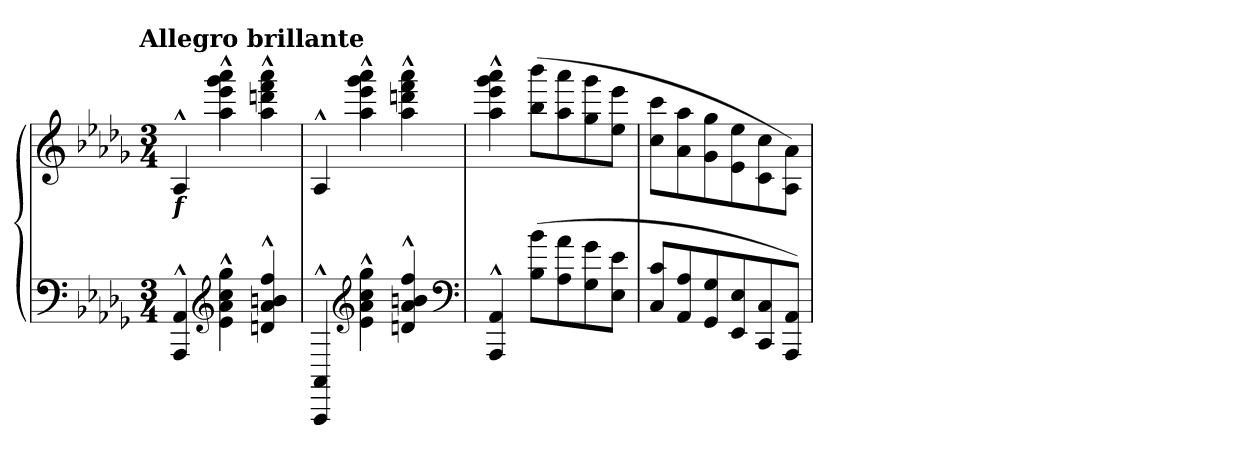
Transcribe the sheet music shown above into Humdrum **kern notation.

**kern	**kern
*part1	*part1
*staff2	*staff1
*clefF4	*clefG2
*k[b-e-a-d-g-]	*k[b-e-a-d-g-]
!!LO:TX:omd:t=Allegro brillante
*M3/4	*M3/4
*MM120	*MM120
=1	=1
!	!LO:TX:b:Bi:t=f
4AAA-^^/ 4AA-^^/	4A-^^/
*clefG2	*
4e-^^\ 4a-^^\ 4cc^^\ 4gg-^^\	4aa-^^\ 4eee-^^\ 4ggg-^^\ 4aaa-^^\
4dn^^/ 4a-^^/ 4bn^^/ 4ff^^/	4aa-^^\ 4dddn^^\ 4fff^^\ 4aaa-^^\
=2	=2
4AAA-^^/ 4AA-^^/	4A-^^/
*clefG2	*
4e-^^\ 4a-^^\ 4cc^^\ 4gg-^^\	4aa-^^\ 4eee-^^\ 4ggg-^^\ 4aaa-^^\
4dn^^/ 4a-^^/ 4bn^^/ 4ff^^/	4aa-^^\ 4dddn^^\ 4fff^^\ 4aaa-^^\
*clefF4	*
=3	=3
4AAA-^^/ 4AA-^^/	4aa-^^\ 4eee-^^\ 4ggg-^^\ 4aaa-^^\
(>8B-\ 8b-\L	(>8bb-\ 8bbb-\L
8A-\ 8a-\	8aa-\ 8aaa-\
8G-\ 8g-\	8gg-\ 8ggg-\
8E-\ 8e-\J	8ee-\ 8eee-\J
=4	=4
8C/ 8c/L	8cc\ 8ccc\L
8AA-/ 8A-/	8a-\ 8aa-\
8GG-/ 8G-/	8g-\ 8gg-\
8EE-/ 8E-/	8e-\ 8ee-\
8CC/ 8C/	8c\ 8cc\
8AAA-/ 8AA-/J)	8A-\ 8a-\J)
=	=
*-	*-
